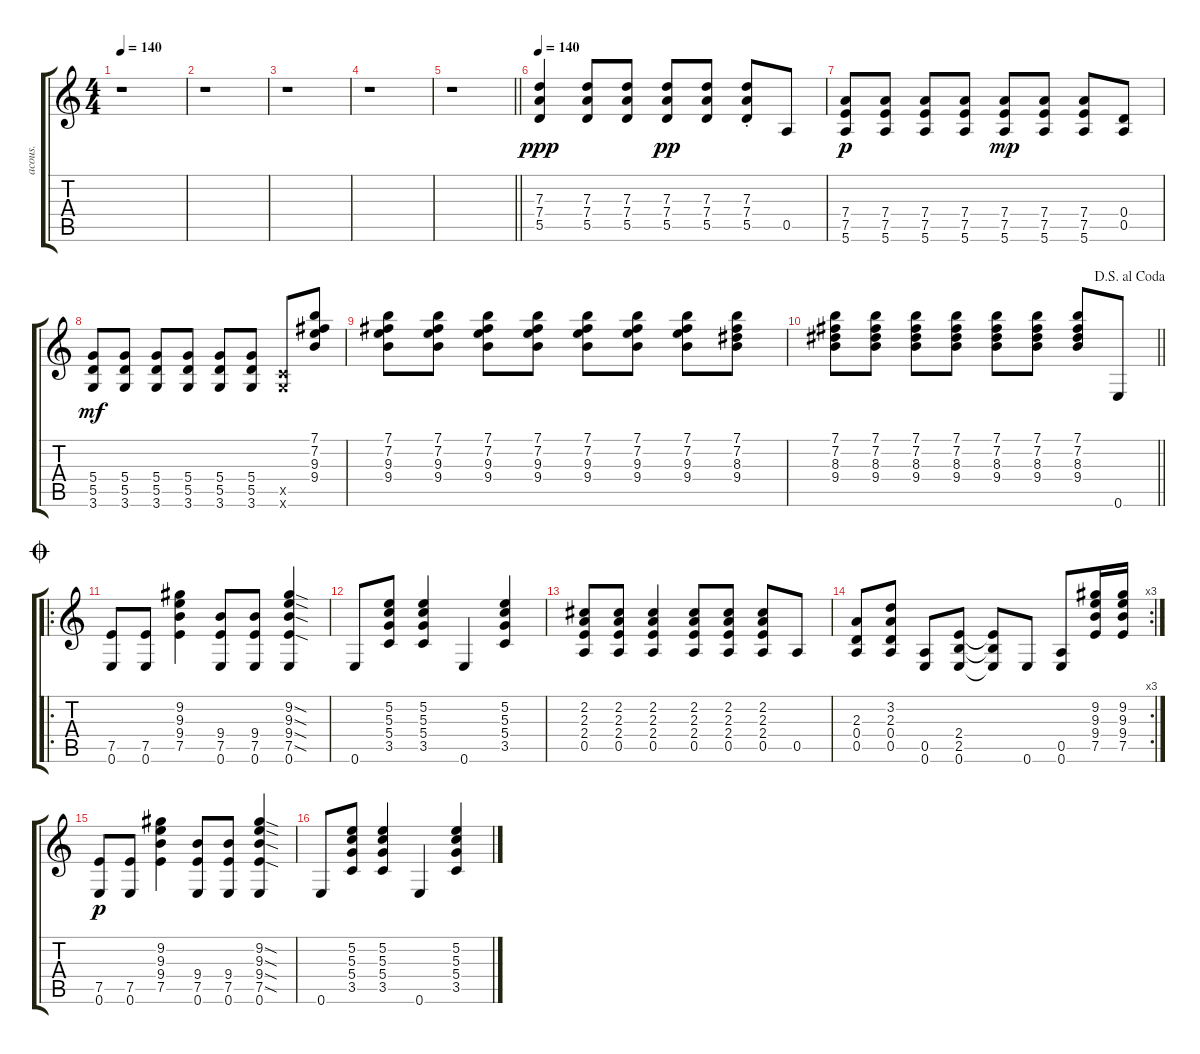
\track ("acous." "acous.") {instrument acousticguitarsteel}
\staff {score tabs}
\tuning (E4 B3 G3 D3 A2 E2) {hide}
\ts (4 4)
\tempo 140
\clef g2
\ks c
r.1{dy mf} |
r.1 |
r.1 |
r.1 |
\barLineRight lightlight
r.1 |
\tempo 140
(7.3 7.4 5.5).4{dy ppp} (7.3 7.4 5.5).8 (7.3 7.4 5.5).8 (7.3 7.4 5.5).8{dy pp} (7.3 7.4 5.5).8 (7.3{st} 7.4{st} 5.5{st}).8 0.5.8 |
(7.4 7.5 5.6).8{dy p} (7.4 7.5 5.6).8 (7.4 7.5 5.6).8 (7.4 7.5 5.6).8 (7.4 7.5 5.6).8{dy mp} (7.4 7.5 5.6).8 (7.4 7.5 5.6).8 (0.4 0.5).8 |
(5.4 5.5 3.6).8{dy mf} (5.4 5.5 3.6).8 (5.4 5.5 3.6).8 (5.4 5.5 3.6).8 (5.4 5.5 3.6).8 (5.4 5.5 3.6).8 (3.5{x} 3.6{x}).8 (7.1 7.2 9.3 9.4).8 |
(7.1 7.2 9.3 9.4).8 (7.1 7.2 9.3 9.4).8 (7.1 7.2 9.3 9.4).8 (7.1 7.2 9.3 9.4).8 (7.1 7.2 9.3 9.4).8 (7.1 7.2 9.3 9.4).8 (7.1 7.2 9.3 9.4).8 (7.1 7.2 8.3 9.4).8 |
\jump dalsegnoalcoda
\barLineRight lightlight
(7.1 7.2 8.3 9.4).8 (7.1 7.2 8.3 9.4).8 (7.1 7.2 8.3 9.4).8 (7.1 7.2 8.3 9.4).8 (7.1 7.2 8.3 9.4).8 (7.1 7.2 8.3 9.4).8 (7.1 7.2 8.3 9.4).8 0.6.8 |
\ro
\jump coda
(7.5 0.6).8 (7.5 0.6).8 (9.2 9.3 9.4 7.5).4 (9.4 7.5 0.6).8 (9.4 7.5 0.6).8 (9.2{sod} 9.3{sod} 9.4{sod} 7.5{sod} 0.6).4 |
0.6.8 (5.2 5.3 5.4 3.5).8 (5.2 5.3 5.4 3.5).4 0.6.4 (5.2 5.3 5.4 3.5).4 |
(2.2 2.3 2.4 0.5).8 (2.2 2.3 2.4 0.5).8 (2.2 2.3 2.4 0.5).4 (2.2 2.3 2.4 0.5).8 (2.2 2.3 2.4 0.5).8 (2.2 2.3 2.4 0.5).8 0.5.8 |
\rc 3
(2.3 0.4 0.5).8 (3.2 2.3 0.4 0.5).8 (0.5 0.6).8 (2.4 2.5 0.6).8 (2.4{t} 2.5{t} 0.6{t}).8 0.6.8 (0.5 0.6).8 (9.2 9.3 9.4 7.5).16 (9.2 9.3 9.4 7.5).16 |
(7.5 0.6).8{dy p} (7.5 0.6).8 (9.2 9.3 9.4 7.5).4 (9.4 7.5 0.6).8 (9.4 7.5 0.6).8 (9.2{sod} 9.3{sod} 9.4{sod} 7.5{sod} 0.6).4 |
0.6.8 (5.2 5.3 5.4 3.5).8 (5.2 5.3 5.4 3.5).4 0.6.4 (5.2 5.3 5.4 3.5).4
